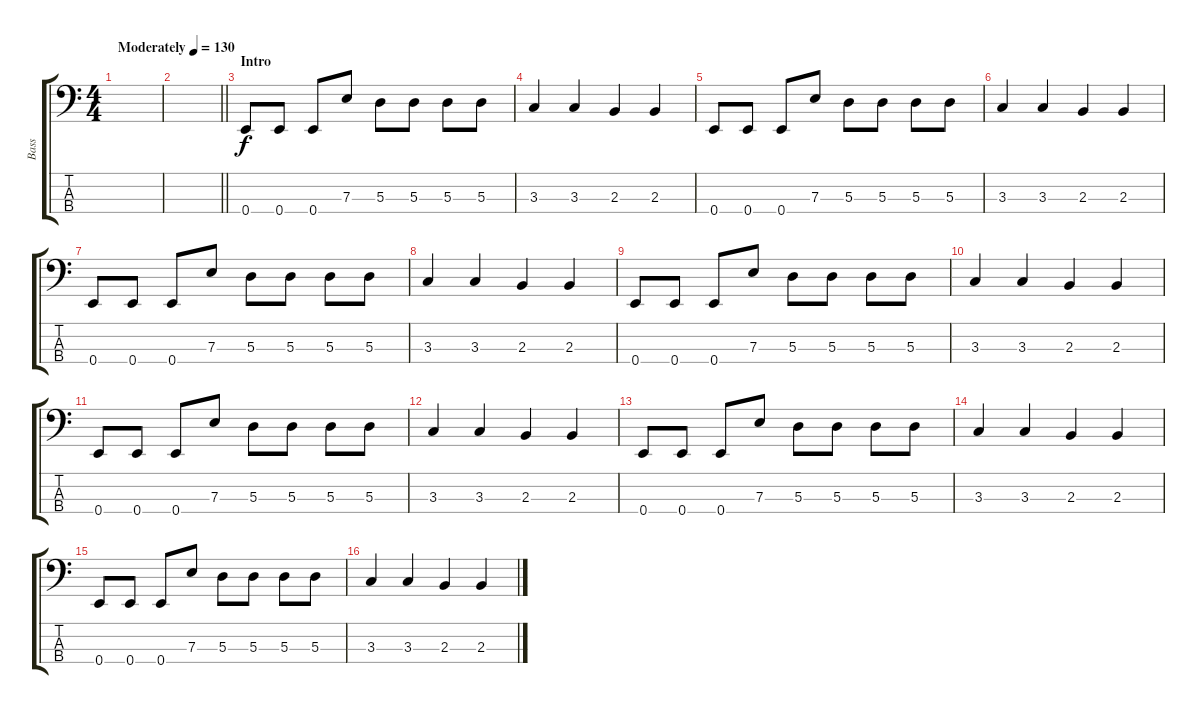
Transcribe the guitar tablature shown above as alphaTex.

\track ("Bass" "Bass") {instrument electricbassfinger}
\staff {score tabs}
\tuning (G2 D2 A1 E1) {hide}
\ts (4 4)
\tempo (130 "Moderately")
\clef f4
\ks c
|
\barLineRight lightlight
|
\section ("" "Intro")
0.4.8 0.4.8 0.4.8 7.3.8 5.3.8 5.3.8 5.3.8 5.3.8 |
3.3.4 3.3.4 2.3.4 2.3.4 |
0.4.8 0.4.8 0.4.8 7.3.8 5.3.8 5.3.8 5.3.8 5.3.8 |
3.3.4 3.3.4 2.3.4 2.3.4 |
0.4.8 0.4.8 0.4.8 7.3.8 5.3.8 5.3.8 5.3.8 5.3.8 |
3.3.4 3.3.4 2.3.4 2.3.4 |
0.4.8 0.4.8 0.4.8 7.3.8 5.3.8 5.3.8 5.3.8 5.3.8 |
3.3.4 3.3.4 2.3.4 2.3.4 |
0.4.8 0.4.8 0.4.8 7.3.8 5.3.8 5.3.8 5.3.8 5.3.8 |
3.3.4 3.3.4 2.3.4 2.3.4 |
0.4.8 0.4.8 0.4.8 7.3.8 5.3.8 5.3.8 5.3.8 5.3.8 |
3.3.4 3.3.4 2.3.4 2.3.4 |
0.4.8 0.4.8 0.4.8 7.3.8 5.3.8 5.3.8 5.3.8 5.3.8 |
3.3.4 3.3.4 2.3.4 2.3.4
